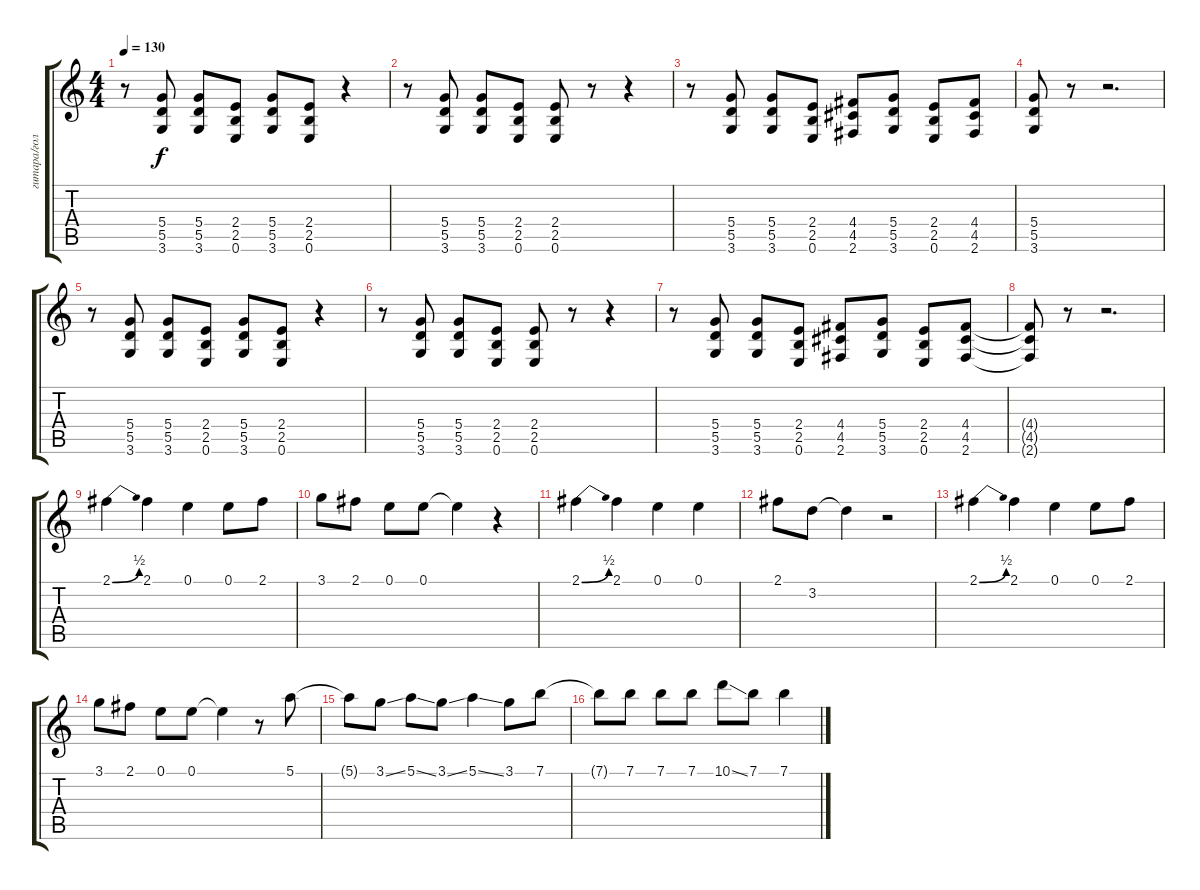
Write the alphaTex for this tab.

\track ("гитара/голос" "гитара/гол") {instrument overdrivenguitar}
\staff {score tabs}
\tuning (E4 B3 G3 D3 A2 E2) {hide}
\ts (4 4)
\tempo 130
\clef g2
\ks c
r.8{dy f} (5.4 5.5 3.6).8 (5.4 5.5 3.6).8 (2.4 2.5 0.6).8 (5.4 5.5 3.6).8 (2.4 2.5 0.6).8 r.4 |
r.8 (5.4 5.5 3.6).8 (5.4 5.5 3.6).8 (2.4 2.5 0.6).8 (2.4 2.5 0.6).8 r.8 r.4 |
r.8 (5.4 5.5 3.6).8 (5.4 5.5 3.6).8 (2.4 2.5 0.6).8 (4.4 4.5 2.6).8 (5.4 5.5 3.6).8 (2.4 2.5 0.6).8 (4.4 4.5 2.6).8 |
(5.4 5.5 3.6).8 r.8 r.2{d} |
r.8 (5.4 5.5 3.6).8 (5.4 5.5 3.6).8 (2.4 2.5 0.6).8 (5.4 5.5 3.6).8 (2.4 2.5 0.6).8 r.4 |
r.8 (5.4 5.5 3.6).8 (5.4 5.5 3.6).8 (2.4 2.5 0.6).8 (2.4 2.5 0.6).8 r.8 r.4 |
r.8 (5.4 5.5 3.6).8 (5.4 5.5 3.6).8 (2.4 2.5 0.6).8 (4.4 4.5 2.6).8 (5.4 5.5 3.6).8 (2.4 2.5 0.6).8 (4.4 4.5 2.6).8 |
(4.4{t} 4.5{t} 2.6{t}).8 r.8 r.2{d} |
2.1{be (bend 0 0 60 2)}.4 2.1.4 0.1.4 0.1.8 2.1.8 |
3.1.8 2.1.8 0.1.8 0.1.8 0.1{t}.4 r.4 |
2.1{be (bend 0 0 60 2)}.4 2.1.4 0.1.4 0.1.4 |
2.1.8 3.2.8 3.2{t}.4 r.2 |
2.1{be (bend 0 0 60 2)}.4 2.1.4 0.1.4 0.1.8 2.1.8 |
3.1.8 2.1.8 0.1.8 0.1.8 0.1{t}.4 r.8 5.1.8 |
5.1{t}.8 3.1{ss}.8 5.1{ss}.8 3.1{ss}.8 5.1{ss}.4 3.1.8 7.1.8 |
7.1{t}.8 7.1.8 7.1.8 7.1.8 10.1{ss}.8 7.1.8 7.1.4
